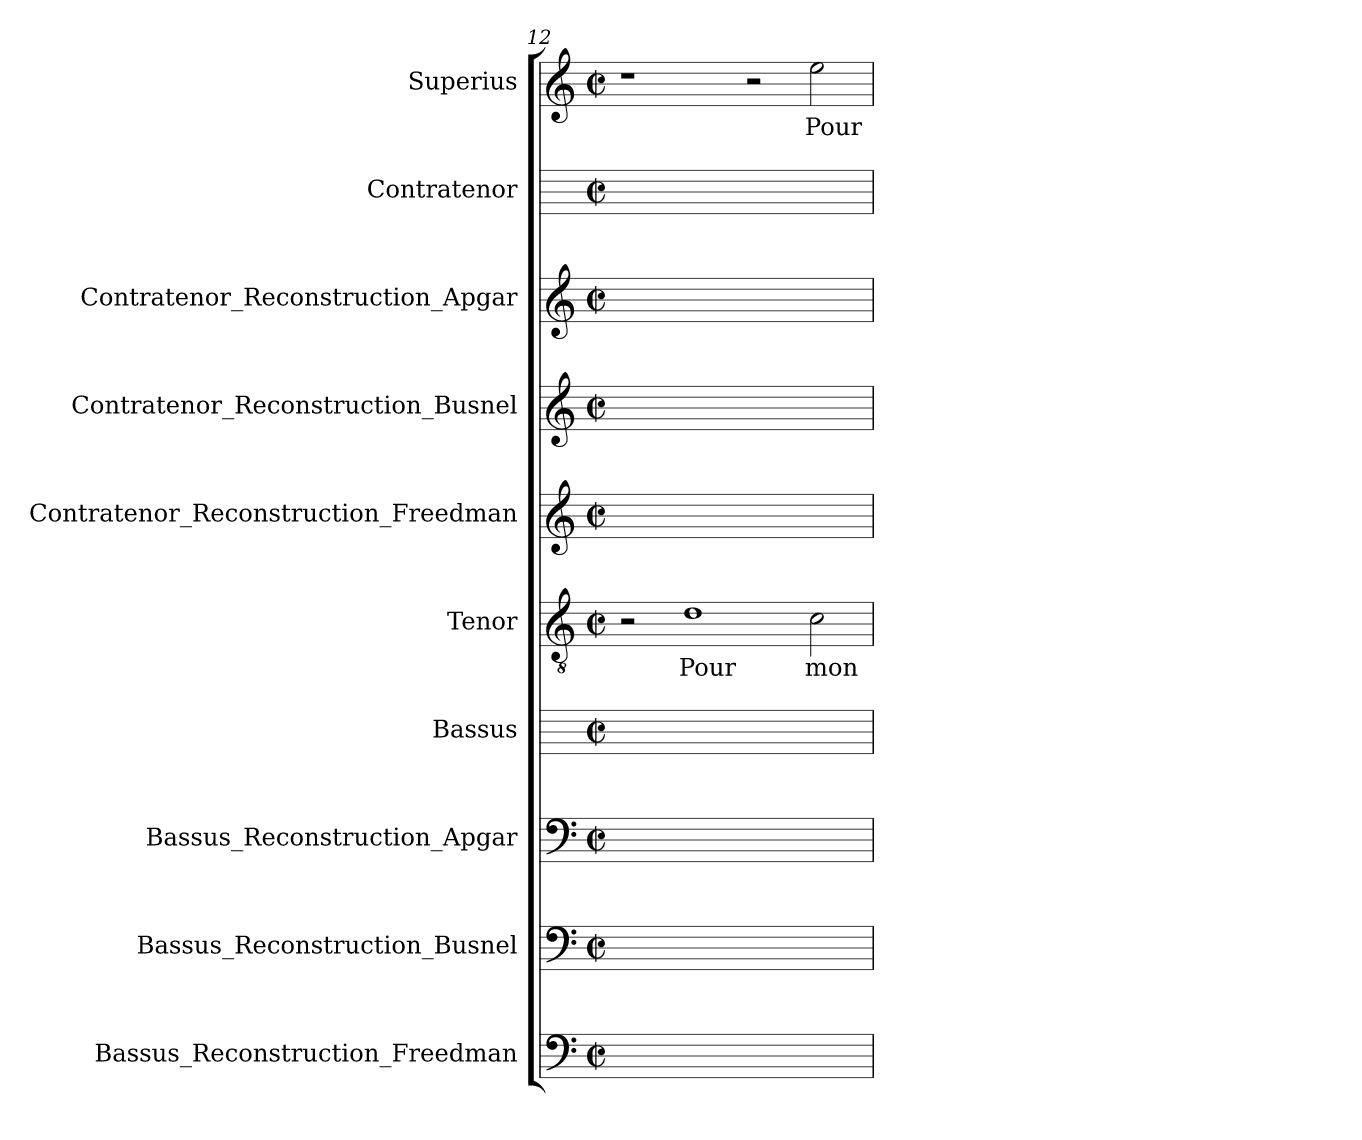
**kern	**kern	**kern	**kern	**kern	**text	**kern	**kern	**kern	**kern	**kern	**text
*part10	*part9	*part8	*part7	*part6	*part6	*part5	*part4	*part3	*part2	*part1	*part1
*staff10	*staff9	*staff8	*staff7	*staff6	*staff6	*staff5	*staff4	*staff3	*staff2	*staff1	*staff1
*I"Bassus_Reconstruction_Freedman	*I"Bassus_Reconstruction_Busnel	*I"Bassus_Reconstruction_Apgar	*I"Bassus	*I"Tenor	*	*I"Contratenor_Reconstruction_Freedman	*I"Contratenor_Reconstruction_Busnel	*I"Contratenor_Reconstruction_Apgar	*I"Contratenor	*I"Superius	*
*	*	*	*	*I'T	*	*	*	*	*	*	*
!!LO:PB:g=z
*clefF4	*clefF4	*clefF4	*	*clefGv2	*	*clefG2	*clefG2	*clefG2	*	*clefG2	*
*k[]	*k[]	*k[]	*	*k[]	*	*k[]	*k[]	*k[]	*	*k[]	*
*C:	*C:	*C:	*	*C:	*	*C:	*C:	*C:	*	*C:	*
*M2/2	*M2/2	*M2/2	*M2/2	*M2/2	*	*M2/2	*M2/2	*M2/2	*M2/2	*M2/2	*
*met(c|)	*met(c|)	*met(c|)	*met(c|)	*met(c|)	*	*met(c|)	*met(c|)	*met(c|)	*met(c|)	*met(c|)	*
=12	=12	=12	=12	=12	=12	=12	=12	=12	=12	=12	=12
0ryy	0ryy	0ryy	0ryy	2r	.	0ryy	0ryy	0ryy	0ryy	1r	.
.	.	.	.	1d	-Pour	.	.	.	.	.	.
.	.	.	.	.	.	.	.	.	.	2r	.
.	.	.	.	2c	-mon	.	.	.	.	2ee	-Pour
=	=	=	=	=	=	=	=	=	=	=	=
*-	*-	*-	*-	*-	*-	*-	*-	*-	*-	*-	*-
